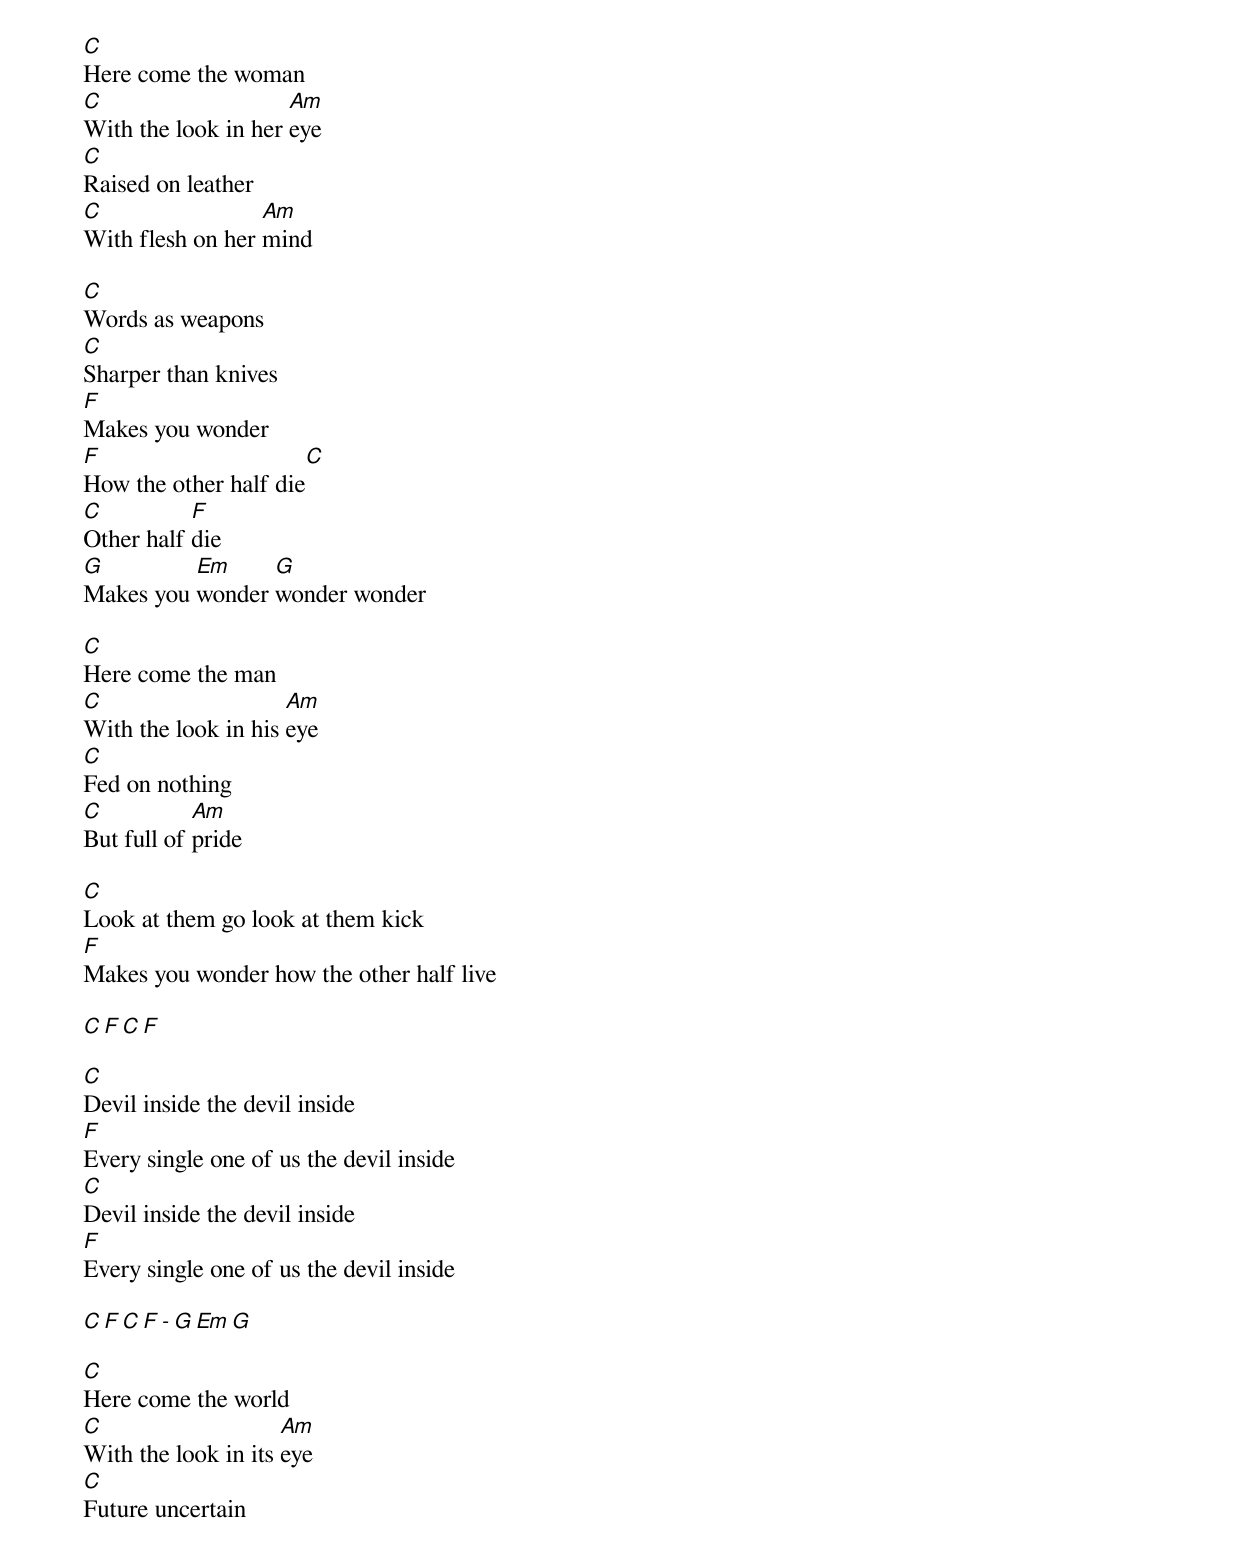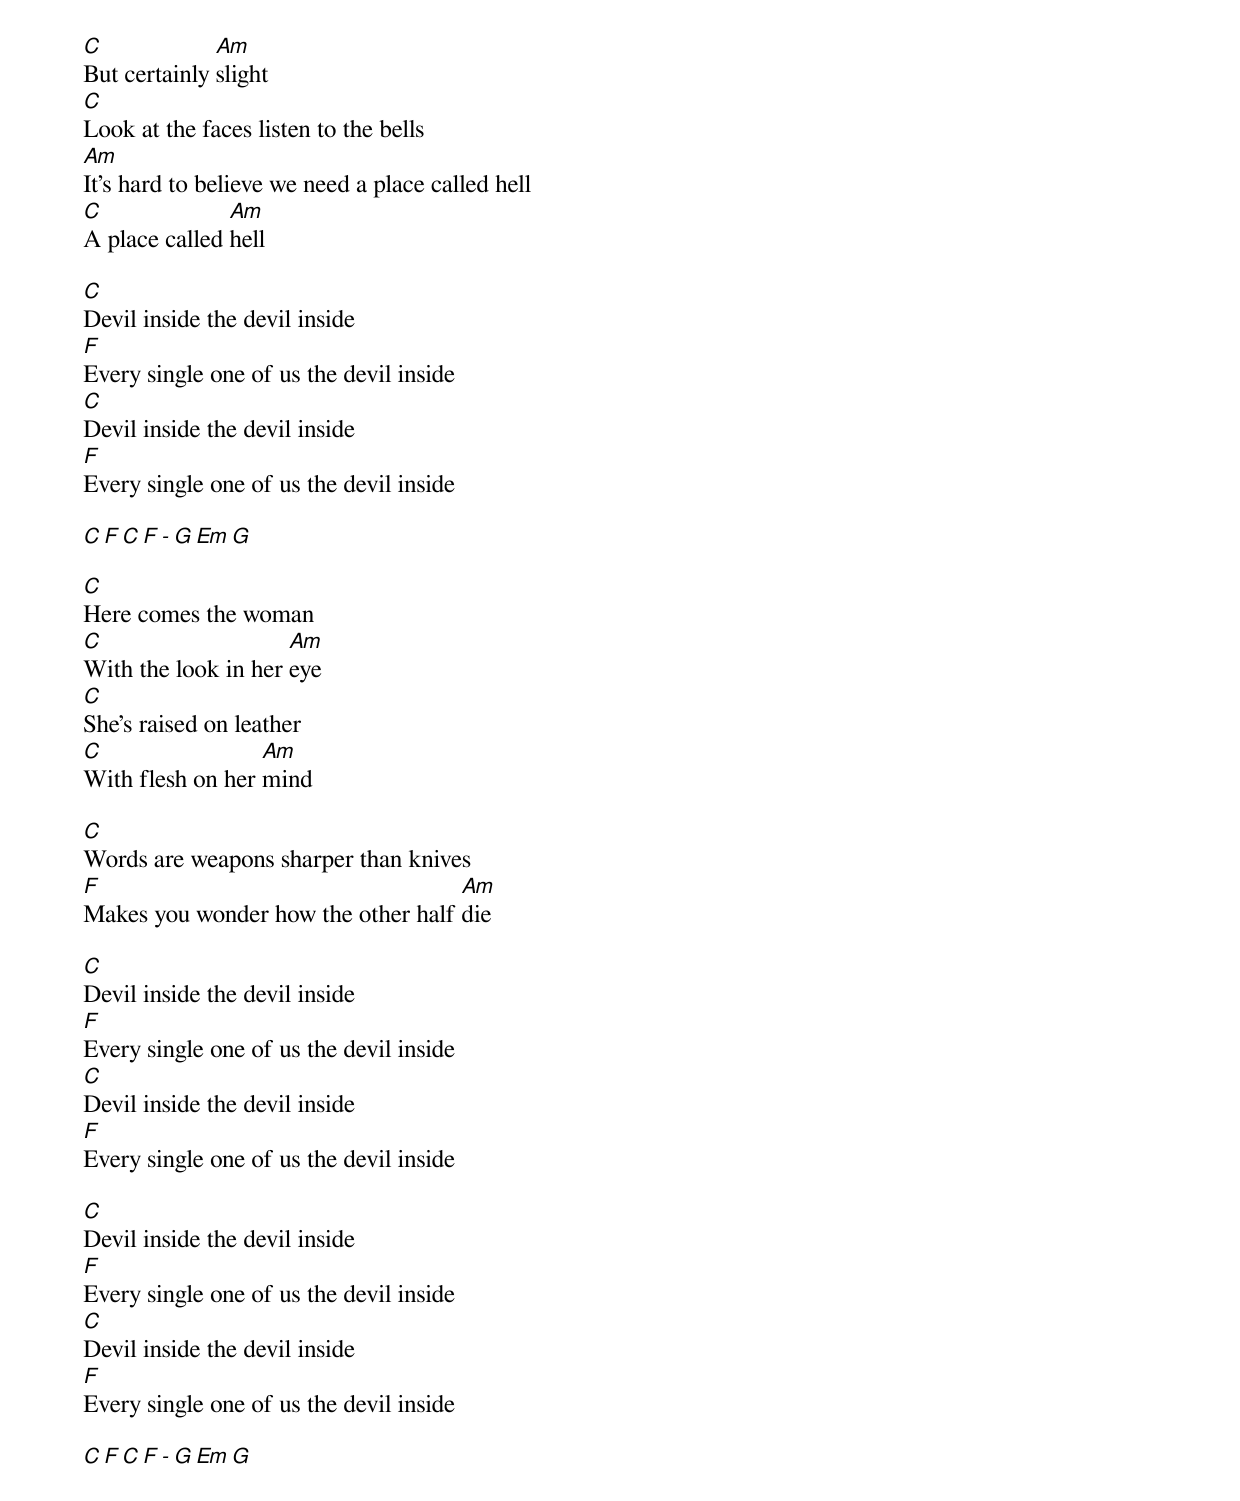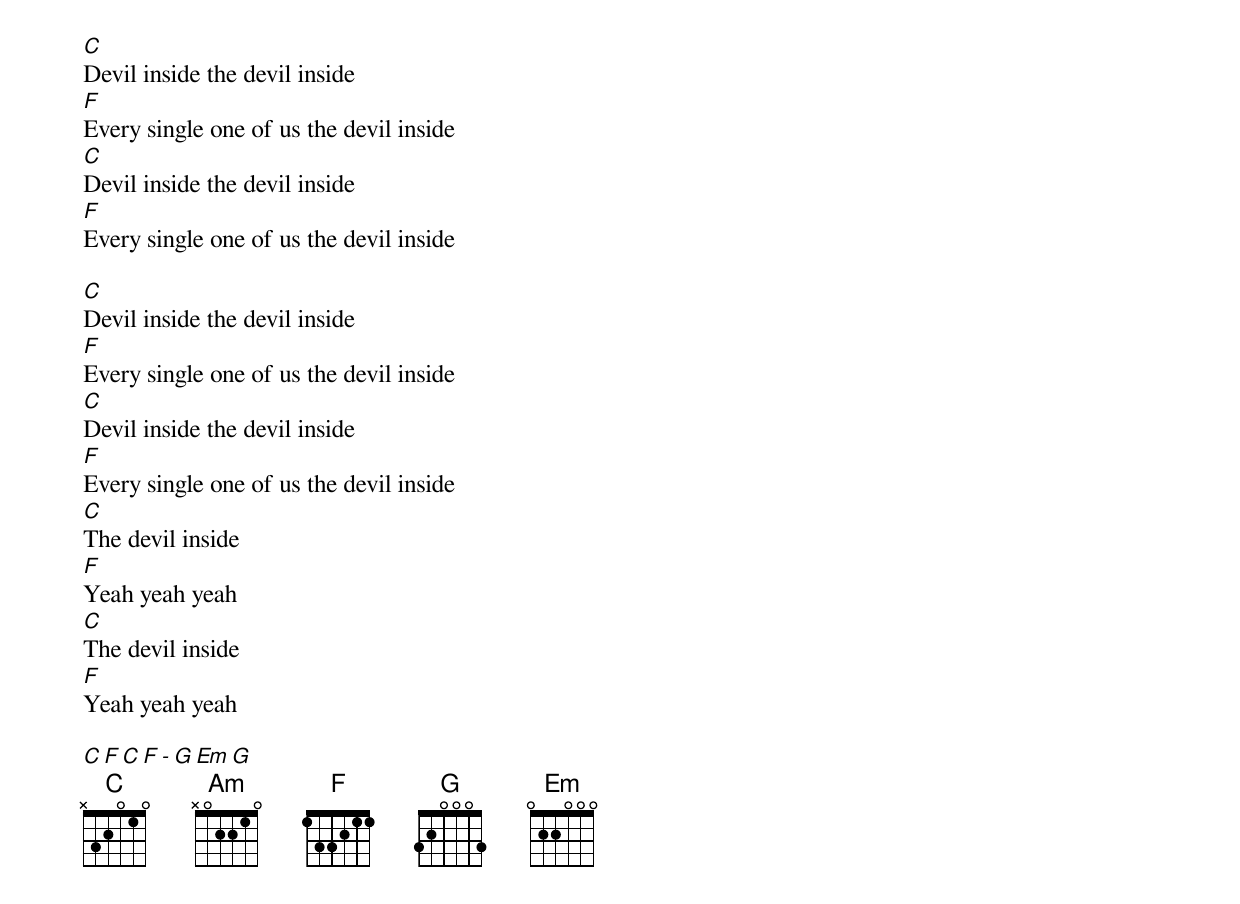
C
Here come the woman
C                    Am
With the look in her eye
C
Raised on leather
C                 Am
With flesh on her mind

C
Words as weapons
C
Sharper than knives
F
Makes you wonder
F                     C
How the other half die
C          F
Other half die
G         Em     G
Makes you wonder wonder wonder

C
Here come the man
C                    Am
With the look in his eye
C
Fed on nothing
C           Am
But full of pride

C
Look at them go look at them kick
F
Makes you wonder how the other half live

C F C F

C
Devil inside the devil inside
F
Every single one of us the devil inside
C
Devil inside the devil inside
F
Every single one of us the devil inside

C F C F - G Em G

C
Here come the world
C                    Am
With the look in its eye
C
Future uncertain
C             Am
But certainly slight
C
Look at the faces listen to the bells
Am
It's hard to believe we need a place called hell
C              Am
A place called hell

C
Devil inside the devil inside
F
Every single one of us the devil inside
C
Devil inside the devil inside
F
Every single one of us the devil inside

C F C F - G Em G

C
Here comes the woman
C                    Am
With the look in her eye
C
She's raised on leather
C                 Am
With flesh on her mind

C
Words are weapons sharper than knives
F                                   Am
Makes you wonder how the other half die

C
Devil inside the devil inside
F
Every single one of us the devil inside
C
Devil inside the devil inside
F
Every single one of us the devil inside

C
Devil inside the devil inside
F
Every single one of us the devil inside
C
Devil inside the devil inside
F
Every single one of us the devil inside

C F C F - G Em G

C
Devil inside the devil inside
F
Every single one of us the devil inside
C
Devil inside the devil inside
F
Every single one of us the devil inside

C
Devil inside the devil inside
F
Every single one of us the devil inside
C
Devil inside the devil inside
F
Every single one of us the devil inside
C
The devil inside
F
Yeah yeah yeah
C
The devil inside
F
Yeah yeah yeah

C F C F - G Em G
